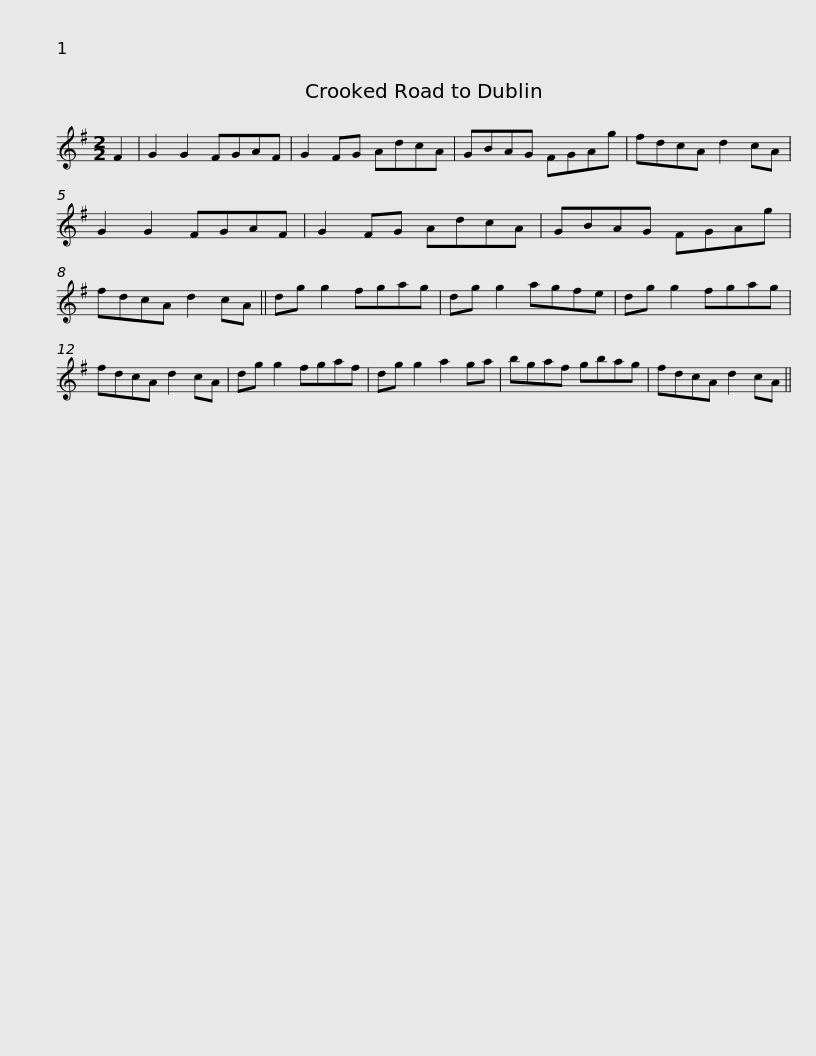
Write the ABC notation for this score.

X:1
L:1/8
M:2/2
I:linebreak $
K:G
V:1 treble
V:1
 F2 | G2 G2 FGAF | G2 FG AdcA | GBAG FGAg | fdcA d2 cA | %5
 G2 G2 FGAF | G2 FG AdcA |$ GBAG FGAg | fdcA d2 cA || dg g2 fgag | %10
 dg g2 agfe | dg g2 fgag | fdcA d2 cA |$ dg g2 fgaf | dg g2 a2 ga | %15
 bgaf gbag | fdcA d2 cA || %17
